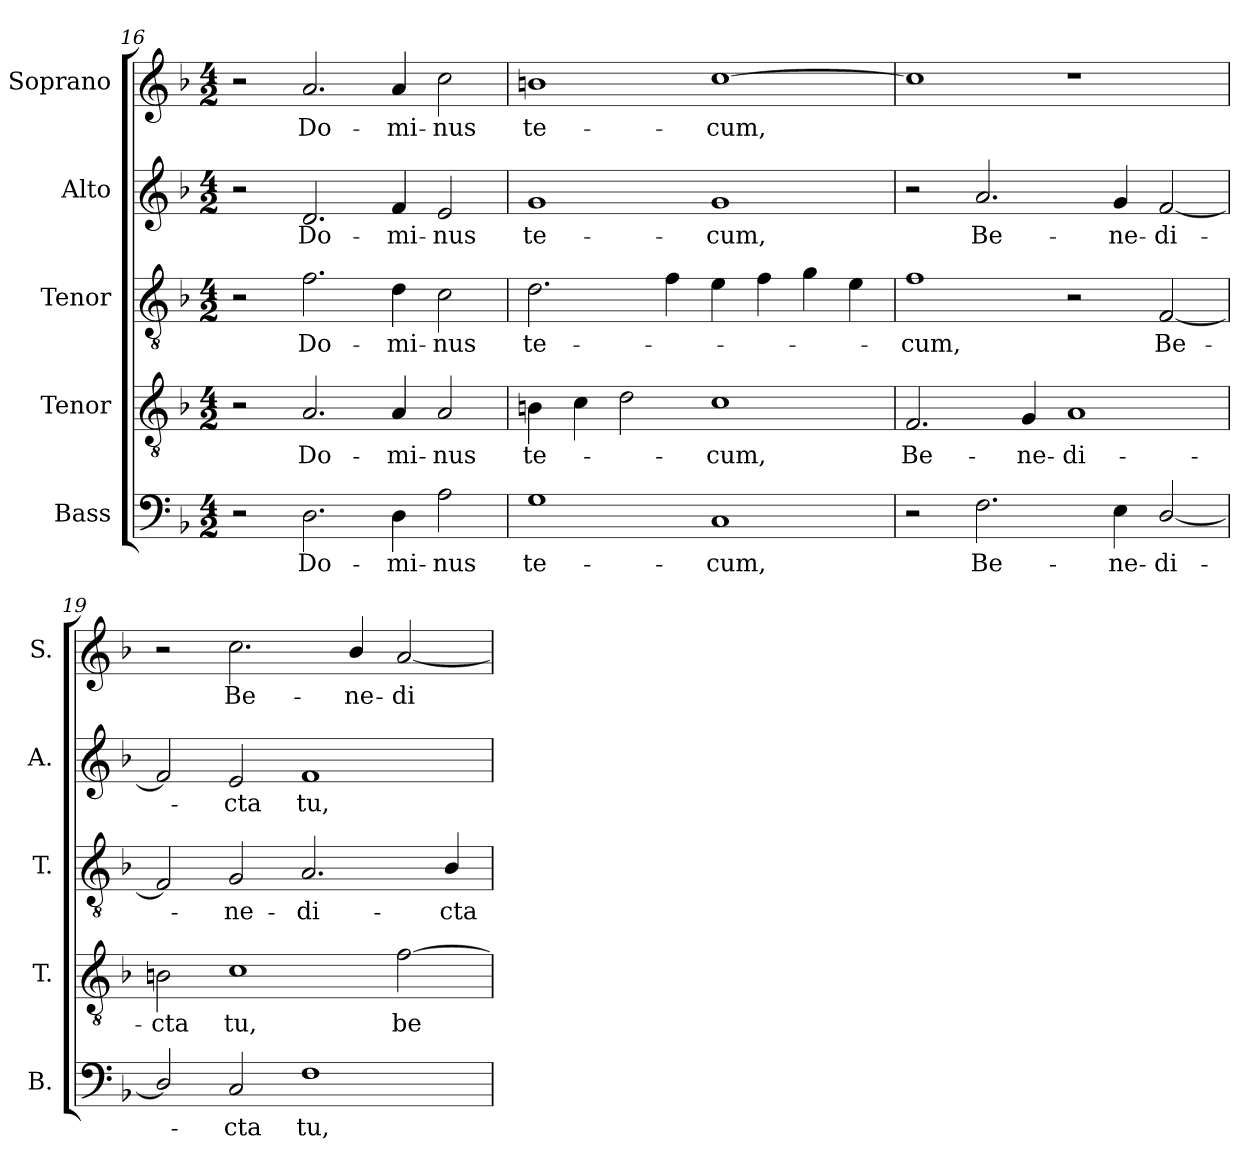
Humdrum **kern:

**kern	**text	**kern	**text	**kern	**text	**kern	**text	**kern	**text
*part5	*part5	*part4	*part4	*part3	*part3	*part2	*part2	*part1	*part1
*staff5	*staff5	*staff4	*staff4	*staff3	*staff3	*staff2	*staff2	*staff1	*staff1
*I"Bass	*	*I"Tenor	*	*I"Tenor	*	*I"Alto	*	*I"Soprano	*
*I'B.	*	*I'T.	*	*I'T.	*	*I'A.	*	*I'S.	*
!!LO:PB:g=z
*clefF4	*	*clefGv2	*	*clefGv2	*	*clefG2	*	*clefG2	*
*	*	*ITrd7c12	*	*ITrd7c12	*	*	*	*	*
*k[b-]	*	*k[b-]	*	*k[b-]	*	*k[b-]	*	*k[b-]	*
*F:	*	*F:	*	*F:	*	*F:	*	*F:	*
*M4/2	*	*M4/2	*	*M4/2	*	*M4/2	*	*M4/2	*
=16	=16	=16	=16	=16	=16	=16	=16	=16	=16
2r	.	2r	.	2r	.	2r	.	2r	.
!	!LO:LY:b:color=#000000	!	!	!	!	!	!	!	!
!	!	!	!LO:LY:b:color=#000000	!	!	!	!	!	!
!	!	!	!	!	!LO:LY:b:color=#000000	!	!	!	!
!	!	!	!	!	!	!	!LO:LY:b:color=#000000	!	!
!	!	!	!	!	!	!	!	!	!LO:LY:b:color=#000000
2.Di\	Do-	2.AAi/	Do-	2.Fi\	Do-	2.di/	Do-	2.ai/	Do-
!	!LO:LY:b:color=#000000	!	!	!	!	!	!	!	!
!	!	!	!LO:LY:b:color=#000000	!	!	!	!	!	!
!	!	!	!	!	!LO:LY:b:color=#000000	!	!	!	!
!	!	!	!	!	!	!	!LO:LY:b:color=#000000	!	!
!	!	!	!	!	!	!	!	!	!LO:LY:b:color=#000000
4Di\	-mi-	4AAi/	-mi-	4Di\	-mi-	4fi/	-mi-	4ai/	-mi-
!	!LO:LY:b:color=#000000	!	!	!	!	!	!	!	!
!	!	!	!LO:LY:b:color=#000000	!	!	!	!	!	!
!	!	!	!	!	!LO:LY:b:color=#000000	!	!	!	!
!	!	!	!	!	!	!	!LO:LY:b:color=#000000	!	!
!	!	!	!	!	!	!	!	!	!LO:LY:b:color=#000000
2Ai\	-nus	2AAi/	-nus	2Ci\	-nus	2ei/	-nus	2cci\	-nus
=17	=17	=17	=17	=17	=17	=17	=17	=17	=17
!	!LO:LY:b:color=#000000	!	!	!	!	!	!	!	!
!	!	!	!LO:LY:b:color=#000000	!	!	!	!	!	!
!	!	!	!	!	!LO:LY:b:color=#000000	!	!	!	!
!	!	!	!	!	!	!	!LO:LY:b:color=#000000	!	!
!	!	!	!	!	!	!	!	!	!LO:LY:b:color=#000000
1Gi	te-	4BBni\	te-	2.Di\	te-	1gi	te-	1bni	te-
.	.	4Ci\	.	.	.	.	.	.	.
.	.	2Di\	.	.	.	.	.	.	.
.	.	.	.	4Fi\	.	.	.	.	.
!	!LO:LY:b:color=#000000	!	!	!	!	!	!	!	!
!	!	!	!LO:LY:b:color=#000000	!	!	!	!	!	!
!	!	!	!	!	!	!	!LO:LY:b:color=#000000	!	!
!	!	!	!	!	!	!	!	!	!LO:LY:b:color=#000000
1Ci	-cum,	1Ci	-cum,	4Ei\	.	1gi	-cum,	[1cci	-cum,
.	.	.	.	4Fi\	.	.	.	.	.
.	.	.	.	4Gi\	.	.	.	.	.
.	.	.	.	4Ei\	.	.	.	.	.
=18	=18	=18	=18	=18	=18	=18	=18	=18	=18
!	!	!	!LO:LY:b:color=#000000	!	!	!	!	!	!
!	!	!	!	!	!LO:LY:b:color=#000000	!	!	!	!
2r	.	2.FFi/	Be-	1Fi	-cum,	2r	.	1cci]	.
!	!LO:LY:b:color=#000000	!	!	!	!	!	!	!	!
!	!	!	!	!	!	!	!LO:LY:b:color=#000000	!	!
2.Fi\	Be-	.	.	.	.	2.ai/	Be-	.	.
!	!	!	!LO:LY:b:color=#000000	!	!	!	!	!	!
.	.	4GGi/	-ne-	.	.	.	.	.	.
!	!	!	!LO:LY:b:color=#000000	!	!	!	!	!	!
.	.	1AAi	-di-	2r	.	.	.	1r	.
!	!LO:LY:b:color=#000000	!	!	!	!	!	!	!	!
!	!	!	!	!	!	!	!LO:LY:b:color=#000000	!	!
4Ei\	-ne-	.	.	.	.	4gi/	-ne-	.	.
!	!LO:LY:b:color=#000000	!	!	!	!	!	!	!	!
!	!	!	!	!	!LO:LY:b:color=#000000	!	!	!	!
!	!	!	!	!	!	!	!LO:LY:b:color=#000000	!	!
[2Di/	-di-	.	.	[2FFi/	Be-	[2fi/	-di-	.	.
=19	=19	=19	=19	=19	=19	=19	=19	=19	=19
!	!	!	!LO:LY:b:color=#000000	!	!	!	!	!	!
2Di/]	.	2BBni\	-cta	2FFi/]	.	2fi/]	.	2r	.
!	!LO:LY:b:color=#000000	!	!	!	!	!	!	!	!
!	!	!	!LO:LY:b:color=#000000	!	!	!	!	!	!
!	!	!	!	!	!LO:LY:b:color=#000000	!	!	!	!
!	!	!	!	!	!	!	!LO:LY:b:color=#000000	!	!
!	!	!	!	!	!	!	!	!	!LO:LY:b:color=#000000
2Ci/	-cta	1Ci	tu,	2GGi/	-ne-	2ei/	-cta	2.cci\	Be-
!	!LO:LY:b:color=#000000	!	!	!	!	!	!	!	!
!	!	!	!	!	!LO:LY:b:color=#000000	!	!	!	!
!	!	!	!	!	!	!	!LO:LY:b:color=#000000	!	!
1Fi	tu,	.	.	2.AAi/	-di-	1fi	tu,	.	.
!	!	!	!	!	!	!	!	!	!LO:LY:b:color=#000000
.	.	.	.	.	.	.	.	4b-i/	-ne-
!	!	!	!LO:LY:b:color=#000000	!	!	!	!	!	!
!	!	!	!	!	!	!	!	!	!LO:LY:b:color=#000000
.	.	[2Fi\	be-	.	.	.	.	[2ai/	-di-
!	!	!	!	!	!LO:LY:b:color=#000000	!	!	!	!
.	.	.	.	4BB-i/	-cta	.	.	.	.
=	=	=	=	=	=	=	=	=	=
*-	*-	*-	*-	*-	*-	*-	*-	*-	*-
